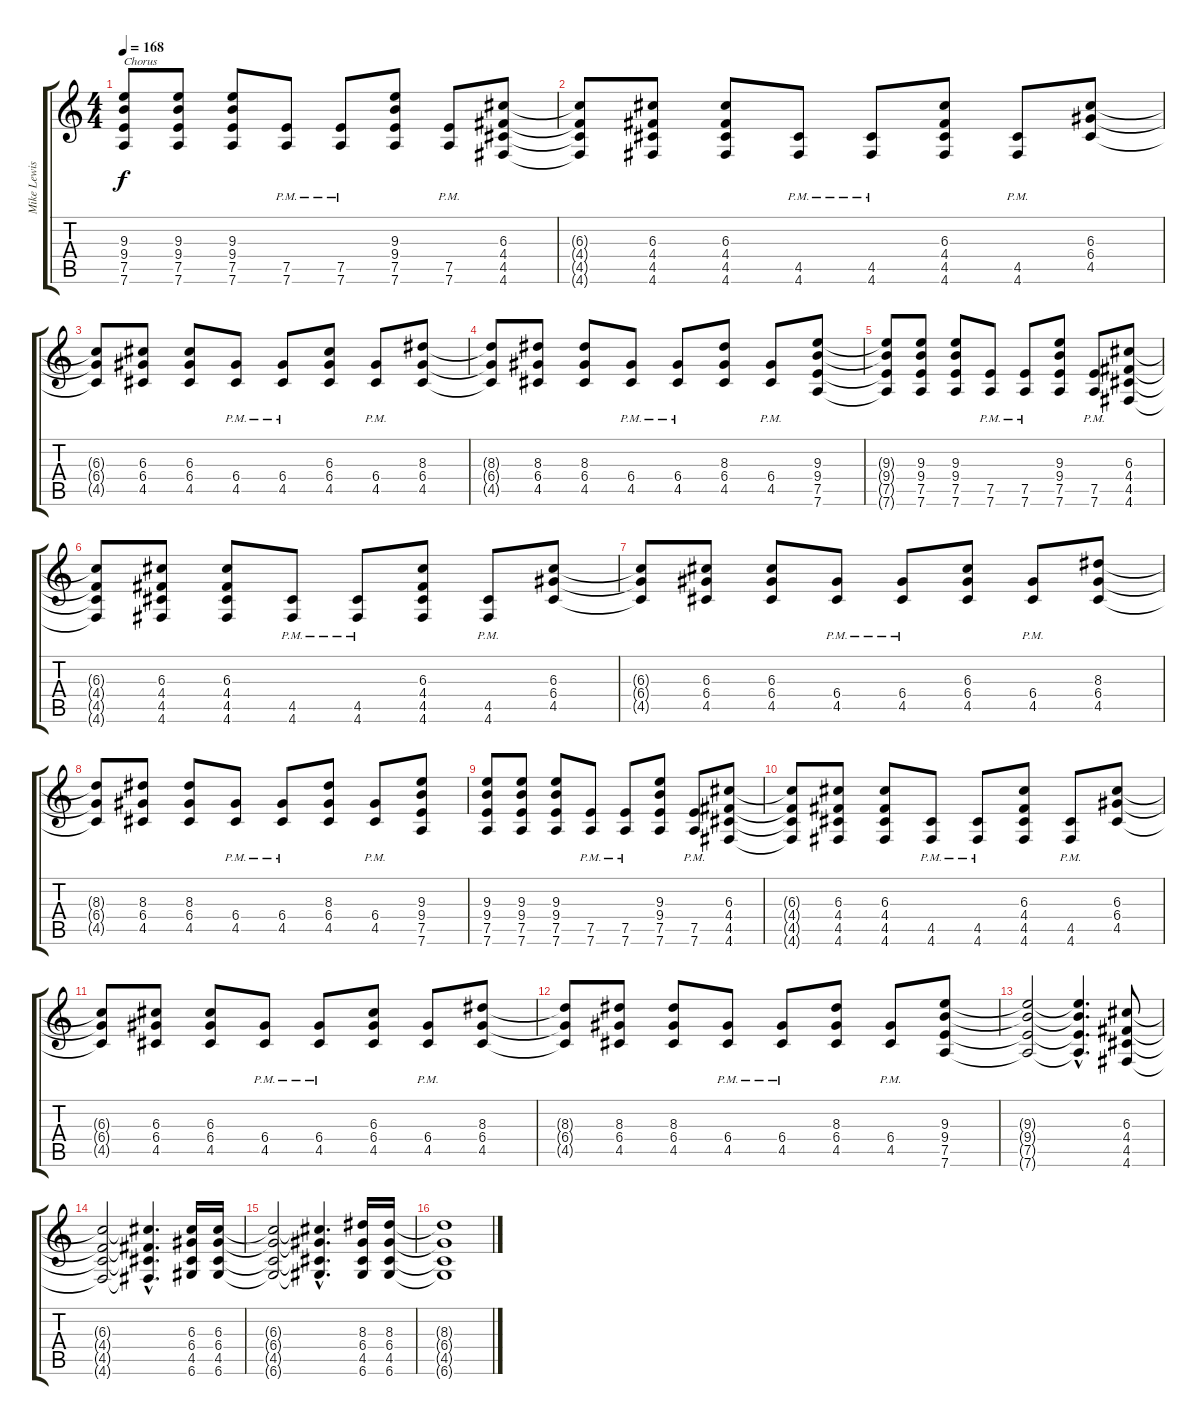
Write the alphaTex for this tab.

\track ("Mike Lewis | Rhythm" "Mike Lewis") {instrument electricguitarclean}
\staff {score tabs}
\tuning (E4 B3 G3 D3 A2 D2) {hide}
\ts (4 4)
\tempo 168
\clef g2
\ks c
(9.3{t} 9.4{t} 7.5{t} 7.6{t}).8{txt "Chorus" dy f} (9.3 9.4 7.5 7.6).8 (9.3 9.4 7.5 7.6).8 (7.5{pm} 7.6{pm}).8 (7.5{pm} 7.6{pm}).8 (9.3 9.4 7.5 7.6).8 (7.5{pm} 7.6{pm}).8 (6.3 4.4 4.5 4.6).8 |
(6.3{t} 4.4{t} 4.5{t} 4.6{t}).8 (6.3 4.4 4.5 4.6).8 (6.3 4.4 4.5 4.6).8 (4.5{pm} 4.6{pm}).8 (4.5{pm} 4.6{pm}).8 (6.3 4.4 4.5 4.6).8 (4.5{pm} 4.6{pm}).8 (6.3 6.4 4.5).8 |
(6.3{t} 6.4{t} 4.5{t}).8 (6.3 6.4 4.5).8 (6.3 6.4 4.5).8 (6.4{pm} 4.5{pm}).8 (6.4{pm} 4.5{pm}).8 (6.3 6.4 4.5).8 (6.4{pm} 4.5{pm}).8 (8.3 6.4 4.5).8 |
(8.3{t} 6.4{t} 4.5{t}).8 (8.3 6.4 4.5).8 (8.3 6.4 4.5).8 (6.4{pm} 4.5{pm}).8 (6.4{pm} 4.5{pm}).8 (8.3 6.4 4.5).8 (6.4{pm} 4.5{pm}).8 (9.3 9.4 7.5 7.6).8 |
(9.3{t} 9.4{t} 7.5{t} 7.6{t}).8 (9.3 9.4 7.5 7.6).8 (9.3 9.4 7.5 7.6).8 (7.5{pm} 7.6{pm}).8 (7.5{pm} 7.6{pm}).8 (9.3 9.4 7.5 7.6).8 (7.5{pm} 7.6{pm}).8 (6.3 4.4 4.5 4.6).8 |
(6.3{t} 4.4{t} 4.5{t} 4.6{t}).8 (6.3 4.4 4.5 4.6).8 (6.3 4.4 4.5 4.6).8 (4.5{pm} 4.6{pm}).8 (4.5{pm} 4.6{pm}).8 (6.3 4.4 4.5 4.6).8 (4.5{pm} 4.6{pm}).8 (6.3 6.4 4.5).8 |
(6.3{t} 6.4{t} 4.5{t}).8 (6.3 6.4 4.5).8 (6.3 6.4 4.5).8 (6.4{pm} 4.5{pm}).8 (6.4{pm} 4.5{pm}).8 (6.3 6.4 4.5).8 (6.4{pm} 4.5{pm}).8 (8.3 6.4 4.5).8 |
(8.3{t} 6.4{t} 4.5{t}).8 (8.3 6.4 4.5).8 (8.3 6.4 4.5).8 (6.4{pm} 4.5{pm}).8 (6.4{pm} 4.5{pm}).8 (8.3 6.4 4.5).8 (6.4{pm} 4.5{pm}).8 (9.3 9.4 7.5 7.6).8 |
(9.3 9.4 7.5 7.6).8 (9.3 9.4 7.5 7.6).8 (9.3 9.4 7.5 7.6).8 (7.5{pm} 7.6{pm}).8 (7.5{pm} 7.6{pm}).8 (9.3 9.4 7.5 7.6).8 (7.5{pm} 7.6{pm}).8 (6.3 4.4 4.5 4.6).8 |
(6.3{t} 4.4{t} 4.5{t} 4.6{t}).8 (6.3 4.4 4.5 4.6).8 (6.3 4.4 4.5 4.6).8 (4.5{pm} 4.6{pm}).8 (4.5{pm} 4.6{pm}).8 (6.3 4.4 4.5 4.6).8 (4.5{pm} 4.6{pm}).8 (6.3 6.4 4.5).8 |
(6.3{t} 6.4{t} 4.5{t}).8 (6.3 6.4 4.5).8 (6.3 6.4 4.5).8 (6.4{pm} 4.5{pm}).8 (6.4{pm} 4.5{pm}).8 (6.3 6.4 4.5).8 (6.4{pm} 4.5{pm}).8 (8.3 6.4 4.5).8 |
(8.3{t} 6.4{t} 4.5{t}).8 (8.3 6.4 4.5).8 (8.3 6.4 4.5).8 (6.4{pm} 4.5{pm}).8 (6.4{pm} 4.5{pm}).8 (8.3 6.4 4.5).8 (6.4{pm} 4.5{pm}).8 (9.3 9.4 7.5 7.6).8 |
(9.3{t} 9.4{t} 7.5{t} 7.6{t}).2 (9.3{hac t} 9.4{hac t} 7.5{hac t} 7.6{hac t}).4{d} (6.3 4.4 4.5 4.6).8 |
(6.3{t} 4.4{t} 4.5{t} 4.6{t}).2 (6.3{hac t} 4.4{hac t} 4.5{hac t} 4.6{hac t}).4{d} (6.3 6.4 4.5 6.6).16 (6.3 6.4 4.5 6.6).16 |
(6.3{t} 6.4{t} 4.5{t} 6.6{t}).2 (6.3{hac t} 6.4{hac t} 4.5{hac t} 6.6{hac t}).4{d} (8.3 6.4 4.5 6.6).16 (8.3 6.4 4.5 6.6).16 |
(8.3{t} 6.4{t} 4.5{t} 6.6{t}).1{volume 0}
